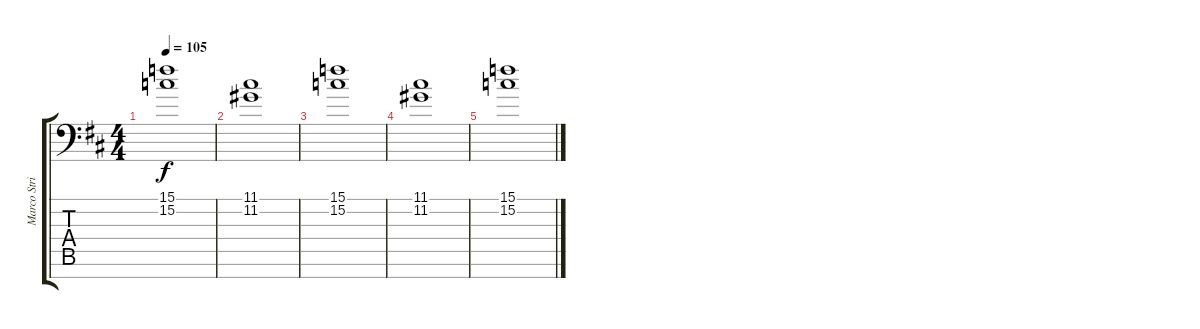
\track ("Marco Strings" "Marco Stri") {instrument stringensemble1}
\staff {score tabs}
\tuning (D4 A3 F3 C3 G2 D2 A1) {hide}
\ts (4 4)
\tempo 105
\clef f4
\ks d
(15.1 15.2).1{dy f} |
(11.1 11.2).1 |
(15.1 15.2).1 |
(11.1 11.2).1 |
(15.1 15.2).1
